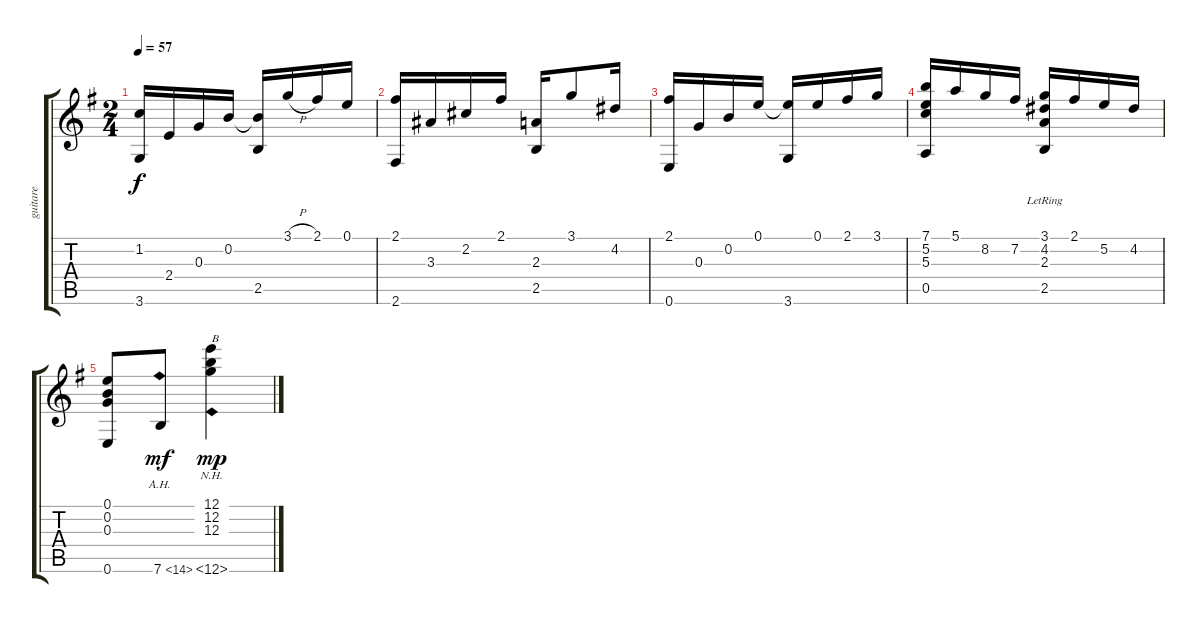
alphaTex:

\track ("guitare" "guitare") {instrument acousticguitarnylon}
\staff {score tabs}
\tuning (E4 B3 G3 D3 A2 E2) {hide}
\ts (2 4)
\tempo 57
\clef g2
\ks g
(1.2 3.6).16{dy f} 2.4.16 0.3.16 0.2.16 (0.2{t} 2.5).16 3.1{h}.16 2.1.16 0.1.16 |
(2.1 2.6).16 3.3.16 2.2.16 2.1.16 (2.3 2.5).16 3.1.8 4.2.16 |
(2.1 0.6).16 0.3.16 0.2.16 0.1.16 (0.1{t} 3.6).16 0.1.16 2.1.16 3.1.16 |
(7.1 5.2 5.3 0.5).16 5.1.16 8.2.16 7.2.16 (3.1 4.2 2.3{lr} 2.5).16 2.1.16 5.2.16 4.2.16 |
(0.1 0.2 0.3 0.6).8 7.6{ah 7}.8{dy mf} (12.1 12.2 12.3 12.6{nh}).4{txt "B" dy mp}
